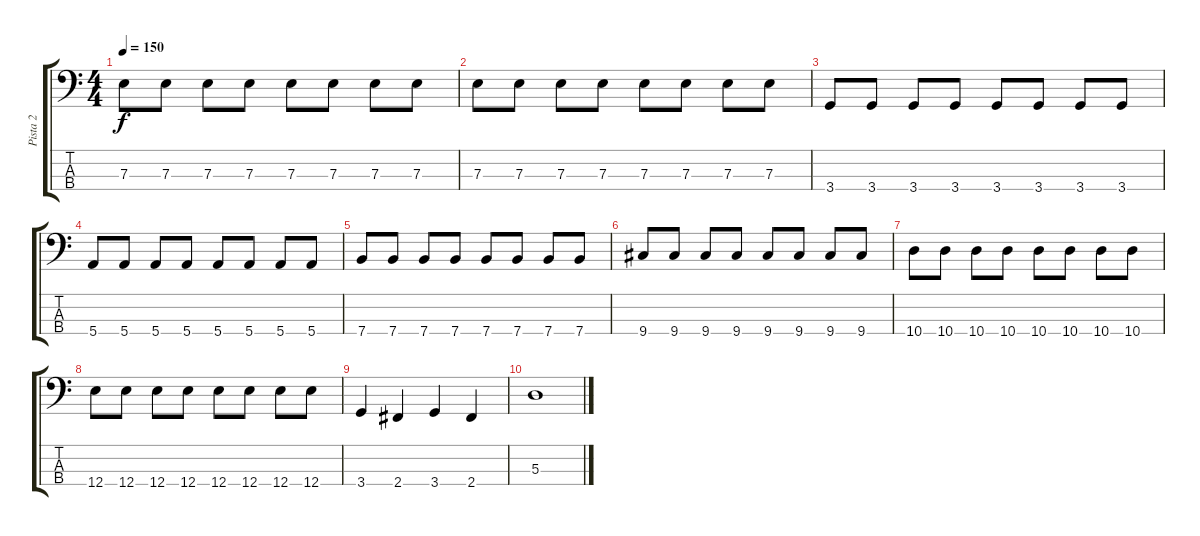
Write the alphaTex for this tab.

\track ("Pista 2" "Pista 2") {instrument electricbassfinger}
\staff {score tabs}
\tuning (G2 D2 A1 E1) {hide}
\ts (4 4)
\tempo 150
\clef f4
\ks c
7.3.8{dy f} 7.3.8 7.3.8 7.3.8 7.3.8 7.3.8 7.3.8 7.3.8 |
7.3.8 7.3.8 7.3.8 7.3.8 7.3.8 7.3.8 7.3.8 7.3.8 |
3.4.8 3.4.8 3.4.8 3.4.8 3.4.8 3.4.8 3.4.8 3.4.8 |
5.4.8 5.4.8 5.4.8 5.4.8 5.4.8 5.4.8 5.4.8 5.4.8 |
7.4.8 7.4.8 7.4.8 7.4.8 7.4.8 7.4.8 7.4.8 7.4.8 |
9.4.8 9.4.8 9.4.8 9.4.8 9.4.8 9.4.8 9.4.8 9.4.8 |
10.4.8 10.4.8 10.4.8 10.4.8 10.4.8 10.4.8 10.4.8 10.4.8 |
12.4.8 12.4.8 12.4.8 12.4.8 12.4.8 12.4.8 12.4.8 12.4.8 |
3.4.4 2.4.4 3.4.4 2.4.4 |
5.3.1
